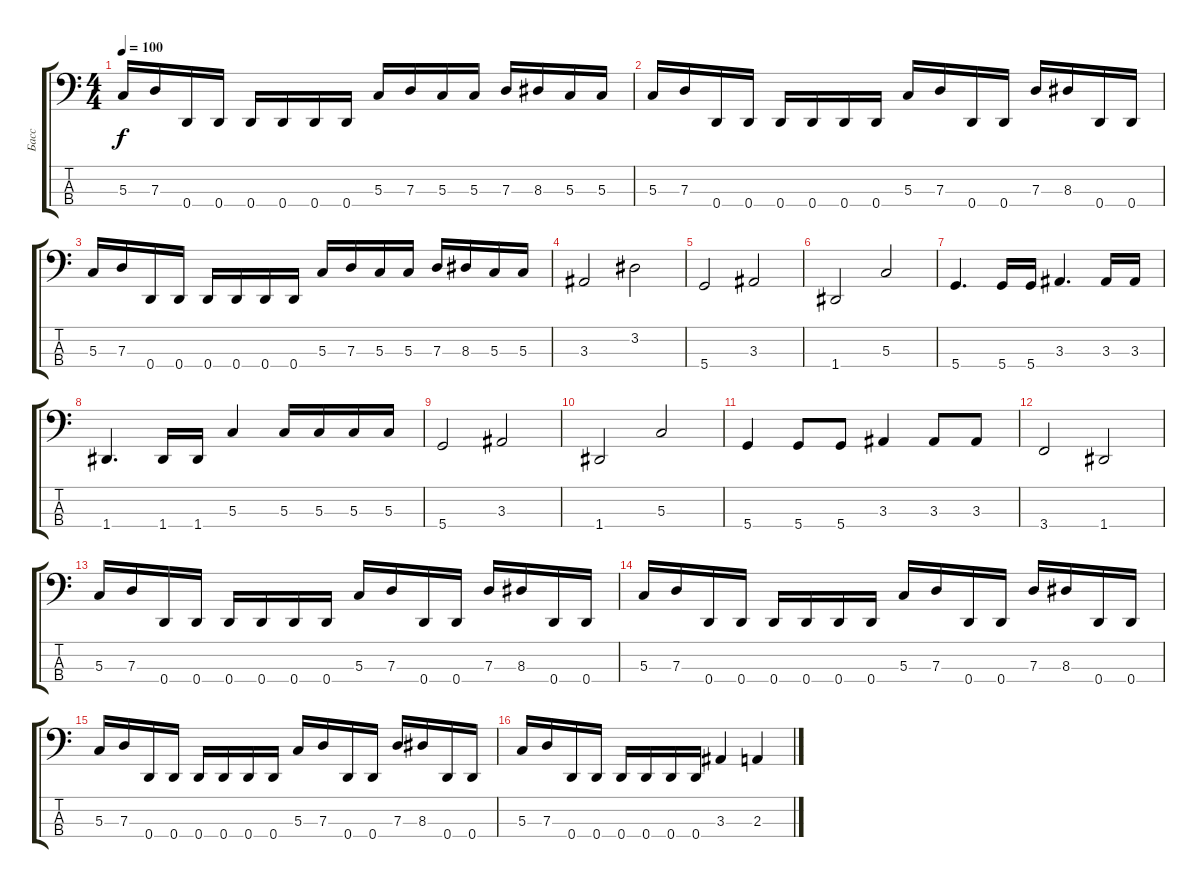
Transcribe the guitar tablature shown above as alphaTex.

\track ("Басс" "Басс") {instrument electricbassfinger}
\staff {score tabs}
\tuning (F2 C2 G1 D1) {hide}
\ts (4 4)
\tempo 100
\clef f4
\ks c
5.3.16{dy f} 7.3.16 0.4.16 0.4.16 0.4.16 0.4.16 0.4.16 0.4.16 5.3.16 7.3.16 5.3.16 5.3.16 7.3.16 8.3.16 5.3.16 5.3.16 |
5.3.16 7.3.16 0.4.16 0.4.16 0.4.16 0.4.16 0.4.16 0.4.16 5.3.16 7.3.16 0.4.16 0.4.16 7.3.16 8.3.16 0.4.16 0.4.16 |
5.3.16 7.3.16 0.4.16 0.4.16 0.4.16 0.4.16 0.4.16 0.4.16 5.3.16 7.3.16 5.3.16 5.3.16 7.3.16 8.3.16 5.3.16 5.3.16 |
3.3.2 3.2.2 |
5.4.2 3.3.2 |
1.4.2 5.3.2 |
5.4.4{d} 5.4.16 5.4.16 3.3.4{d} 3.3.16 3.3.16 |
1.4.4{d} 1.4.16 1.4.16 5.3.4 5.3.16 5.3.16 5.3.16 5.3.16 |
5.4.2 3.3.2 |
1.4.2 5.3.2 |
5.4.4 5.4.8 5.4.8 3.3.4 3.3.8 3.3.8 |
3.4.2 1.4.2 |
5.3.16 7.3.16 0.4.16 0.4.16 0.4.16 0.4.16 0.4.16 0.4.16 5.3.16 7.3.16 0.4.16 0.4.16 7.3.16 8.3.16 0.4.16 0.4.16 |
5.3.16 7.3.16 0.4.16 0.4.16 0.4.16 0.4.16 0.4.16 0.4.16 5.3.16 7.3.16 0.4.16 0.4.16 7.3.16 8.3.16 0.4.16 0.4.16 |
5.3.16 7.3.16 0.4.16 0.4.16 0.4.16 0.4.16 0.4.16 0.4.16 5.3.16 7.3.16 0.4.16 0.4.16 7.3.16 8.3.16 0.4.16 0.4.16 |
5.3.16 7.3.16 0.4.16 0.4.16 0.4.16 0.4.16 0.4.16 0.4.16 3.3.4 2.3.4
